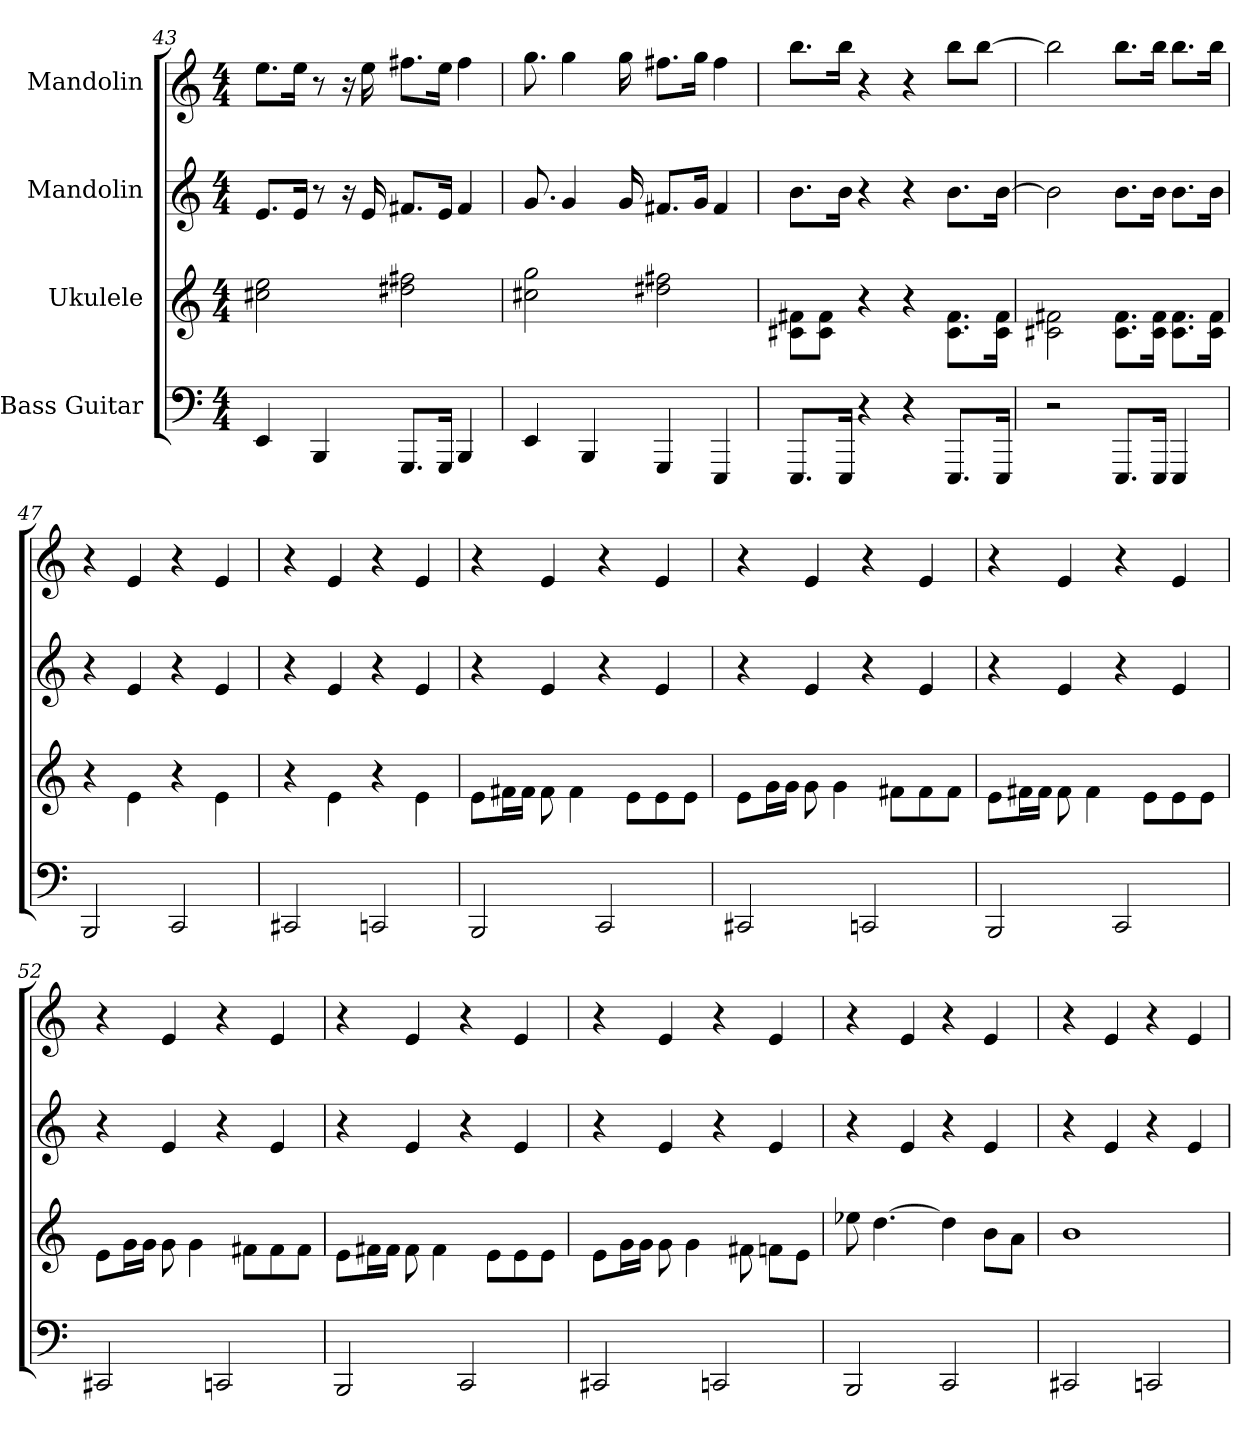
**kern	**kern	**kern	**kern
*part4	*part3	*part2	*part1
*staff4	*staff3	*staff2	*staff1
*I"Bass Guitar	*I"Ukulele	*I"Mandolin	*I"Mandolin
!!LO:PB:g=z
*	*	*clefG2	*clefG2
*k[]	*k[]	*k[]	*k[]
*C:	*C:	*C:	*C:
*M4/4	*M4/4	*M4/4	*M4/4
=43	=43	=43	=43
4EEi/	2cc#j\ 2eej	8.eZ/L	8.eeV\L
.	.	16eZ/Jk	16eeV\Jk
4BBBi/	.	8r	8r
.	.	16r	16r
.	.	16eZ/	16eeV\
8.GGGi/L	2dd#j\ 2ff#j	8.f#XZ/L	8.ff#XV\L
16GGGi/Jk	.	16eZ/Jk	16eeV\Jk
4BBBi/	.	4f#Z/	4ff#V\
=44	=44	=44	=44
4EEi/	2cc#j\ 2ggj	8.gZ/	8.ggV\
.	.	4gZ/	4ggV\
4BBBi/	.	.	.
.	.	16gZ/	16ggV\
4GGGi/	2dd#j\ 2ff#j	8.f#XZ/L	8.ff#XV\L
.	.	16gZ/Jk	16ggV\Jk
4EEEi/	.	4f#Z/	4ff#V\
=45	=45	=45	=45
8.EEEi/L	8c#j\ 8f#jL	8.bZ\L	8.bbV\L
.	8c#j\ 8f#jJ	.	.
16EEEi/Jk	.	16bZ\Jk	16bbV\Jk
4r	4r	4r	4r
4r	4r	4r	4r
8.EEEi/L	8.c#j\ 8.f#jL	8.bZ\L	8bbV\L
.	.	.	[8bbV\J
16EEEi/Jk	16c#j\ 16f#jJk	[16bZ\Jk	.
=46	=46	=46	=46
2r	2c#j\ 2f#j	2bZ\]	2bbV\]
8.EEEi/L	8.c#j\ 8.f#jL	8.bZ\L	8.bbV\L
16EEEi/Jk	16c#j\ 16f#jJk	16bZ\Jk	16bbV\Jk
4EEEi/	8.c#j\ 8.f#jL	8.bZ\L	8.bbV\L
.	16c#j\ 16f#jJk	16bZ\Jk	16bbV\Jk
!!LO:LB:g=z
=47	=47	=47	=47
2BBBi/	4r	4r	4r
.	4ej\	4eZ/	4eV/
2CCi/	4r	4r	4r
.	4ej\	4eZ/	4eV/
=48	=48	=48	=48
2CC#i/	4r	4r	4r
.	4ej\	4eZ/	4eV/
2CCi/	4r	4r	4r
.	4ej\	4eZ/	4eV/
=49	=49	=49	=49
2BBBi/	8ej\L	4r	4r
.	16f#j\L	.	.
.	16f#j\JJ	.	.
.	8f#j\	4eZ/	4eV/
.	4f#j\	.	.
2CCi/	.	4r	4r
.	8ej\L	.	.
.	8ej\	4eZ/	4eV/
.	8ej\J	.	.
=50	=50	=50	=50
2CC#i/	8ej\L	4r	4r
.	16gj\L	.	.
.	16gj\JJ	.	.
.	8gj\	4eZ/	4eV/
.	4gj\	.	.
2CCi/	.	4r	4r
.	8f#j\L	.	.
.	8f#j\	4eZ/	4eV/
.	8f#j\J	.	.
!!LO:LB:g=z
=51	=51	=51	=51
2BBBi/	8ej\L	4r	4r
.	16f#j\L	.	.
.	16f#j\JJ	.	.
.	8f#j\	4eZ/	4eV/
.	4f#j\	.	.
2CCi/	.	4r	4r
.	8ej\L	.	.
.	8ej\	4eZ/	4eV/
.	8ej\J	.	.
=52	=52	=52	=52
2CC#i/	8ej\L	4r	4r
.	16gj\L	.	.
.	16gj\JJ	.	.
.	8gj\	4eZ/	4eV/
.	4gj\	.	.
2CCi/	.	4r	4r
.	8f#j\L	.	.
.	8f#j\	4eZ/	4eV/
.	8f#j\J	.	.
=53	=53	=53	=53
2BBBi/	8ej\L	4r	4r
.	16f#j\L	.	.
.	16f#j\JJ	.	.
.	8f#j\	4eZ/	4eV/
.	4f#j\	.	.
2CCi/	.	4r	4r
.	8ej\L	.	.
.	8ej\	4eZ/	4eV/
.	8ej\J	.	.
=54	=54	=54	=54
2CC#i/	8ej\L	4r	4r
.	16gj\L	.	.
.	16gj\JJ	.	.
.	8gj\	4eZ/	4eV/
.	4gj\	.	.
2CCi/	.	4r	4r
.	8f#j\	.	.
.	8fj\L	4eZ/	4eV/
.	8ej\J	.	.
!!LO:PB:g=z
=55	=55	=55	=55
2BBBi/	8ee-j\	4r	4r
.	[4.ddj\	.	.
.	.	4eZ/	4eV/
2CCi/	4ddj\]	4r	4r
.	8bj\L	4eZ/	4eV/
.	8aj\J	.	.
=56	=56	=56	=56
2CC#i/	1bj	4r	4r
.	.	4eZ/	4eV/
2CCi/	.	4r	4r
.	.	4eZ/	4eV/
=	=	=	=
*-	*-	*-	*-
